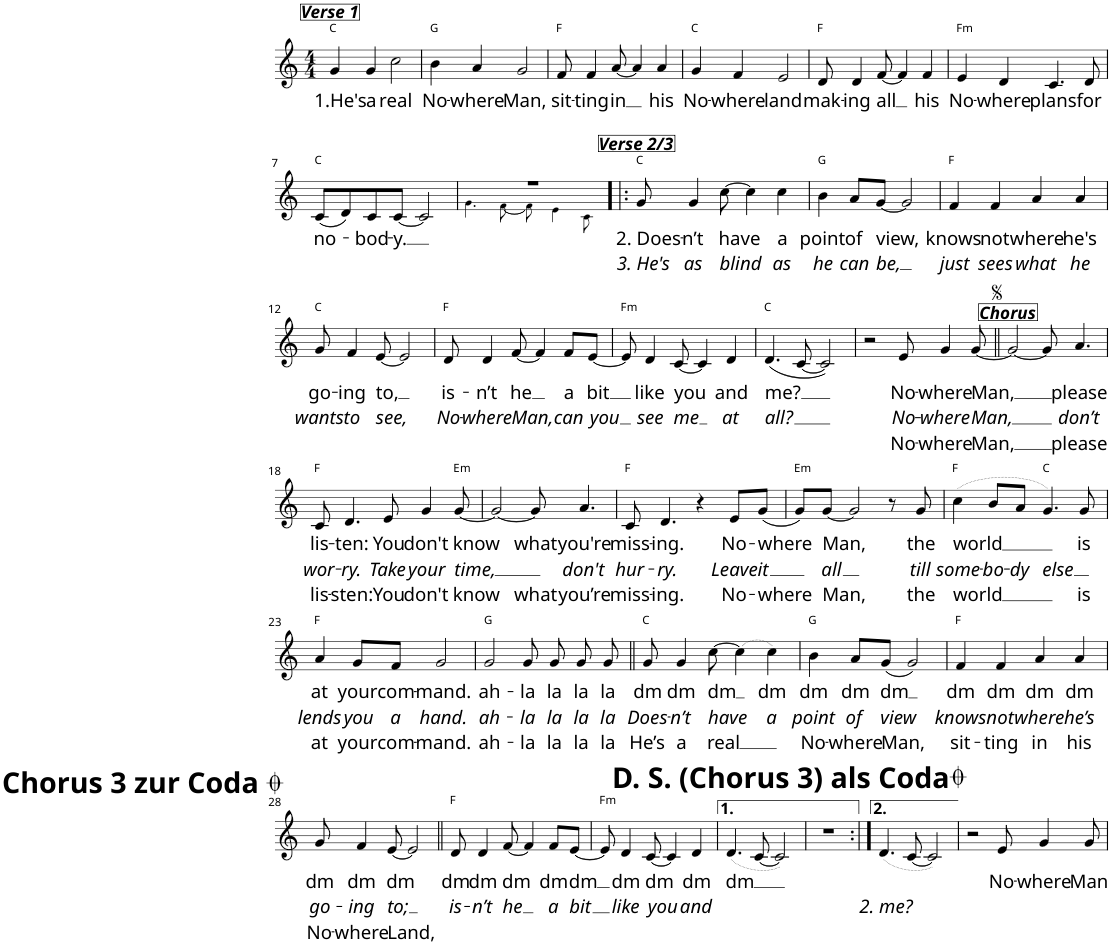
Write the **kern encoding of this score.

**kern	**text	**text	**text	**harte
*part1	*part1	*part1	*part1	*part1
*staff1	*staff1	*staff1	*staff1	*
*I"Piano	*	*	*	*
*I'Pno	*	*	*	*
*clefG2	*	*	*	*
*k[]	*	*	*	*
*M4/4	*	*	*	*
=1	=1	=1	=1	=1
!LO:TX:a:Bi:t=Verse 1	!	!	!	!
!	!LO:LY:b	!	!	!
4g/	1.He's	.	.	C:maj
!	!LO:LY:b	!	!	!
4g/	a	.	.	.
!	!LO:LY:b	!	!	!
2cc\	real	.	.	.
=2	=2	=2	=2	=2
!	!LO:LY:b	!	!	!
4b\	No-	.	.	G:maj
!	!LO:LY:b	!	!	!
4a/	-where	.	.	.
!	!LO:LY:b	!	!	!
2g/	Man,	.	.	.
=3	=3	=3	=3	=3
!	!LO:LY:b	!	!	!
8f/	sit-	.	.	F:maj
!	!LO:LY:b	!	!	!
4f/	-ting	.	.	.
!	!LO:LY:b	!	!	!
[8a/	in	.	.	.
4a/]	.	.	.	.
!	!LO:LY:b	!	!	!
4a/	his	.	.	.
=4	=4	=4	=4	=4
!	!LO:LY:b	!	!	!
4g/	No-	.	.	C:maj
!	!LO:LY:b	!	!	!
4f/	-where	.	.	.
!	!LO:LY:b	!	!	!
2e/	land	.	.	.
=5	=5	=5	=5	=5
!	!LO:LY:b	!	!	!
8d/	mak-	.	.	F:maj
!	!LO:LY:b	!	!	!
4d/	-ing	.	.	.
!	!LO:LY:b	!	!	!
[8f/	all	.	.	.
4f/]	.	.	.	.
!	!LO:LY:b	!	!	!
4f/	his	.	.	.
=6	=6	=6	=6	=6
!	!LO:LY:b	!	!	!LO:H:kt=m
4e/	No-	.	.	F:min
!	!LO:LY:b	!	!	!
4d/	-where	.	.	.
!	!LO:LY:b	!	!	!
4.c/	plans	.	.	.
!	!LO:LY:b	!	!	!
8d/	for	.	.	.
!!LO:LB:g=z
=7	=7	=7	=7	=7
!	!LO:LY:b	!	!	!
(8c/L	no-	.	.	C:maj
8d/)	.	.	.	.
!	!LO:LY:b	!	!	!
8c/	-bod-	.	.	.
!	!LO:LY:b	!	!	!
[8c/J	-y.	.	.	.
2c/]	.	.	.	.
=8	=8	=8	=8	=8
*^	*	*	*	*
1r	4.g!\	.	.	.	.
.	[8f!\	.	.	.	.
.	8f!\]	.	.	.	.
.	4e!\	.	.	.	.
.	8c!\	.	.	.	.
=9!|:	=9!|:	=9!|:	=9!|:	=9!|:	=9!|:
!LO:TX:a:Bi:t=Verse 2/3	!	!	!	!	!
!	!	!LO:LY:b	!LO:LY:b	!	!
*v	*v	*	*	*	*
8g/	2. Does-	3. He's	.	C:maj
!	!LO:LY:b	!LO:LY:b	!	!
4g/	-n’t	as	.	.
!	!LO:LY:b	!LO:LY:b	!	!
[8cc\	have	blind	.	.
4cc\]	.	.	.	.
!	!LO:LY:b	!LO:LY:b	!	!
4cc\	a	as	.	.
=10	=10	=10	=10	=10
!	!LO:LY:b	!LO:LY:b	!	!
4b\	point	he	.	G:maj
!	!LO:LY:b	!LO:LY:b	!	!
8a/L	of	can	.	.
!	!LO:LY:b	!LO:LY:b	!	!
[8g/J	view,	be,	.	.
2g/]	.	.	.	.
=11	=11	=11	=11	=11
!	!LO:LY:b	!LO:LY:b	!	!
4f/	knows	just	.	F:maj
!	!LO:LY:b	!LO:LY:b	!	!
4f/	not	sees	.	.
!	!LO:LY:b	!LO:LY:b	!	!
4a/	where	what	.	.
!	!LO:LY:b	!LO:LY:b	!	!
4a/	he's	he	.	.
!!LO:LB:g=z
=12	=12	=12	=12	=12
!	!LO:LY:b	!LO:LY:b	!	!
8g/	go-	wants	.	C:maj
!	!LO:LY:b	!LO:LY:b	!	!
4f/	-ing	to	.	.
!	!LO:LY:b	!LO:LY:b	!	!
[8e/	to,	see,	.	.
2e/]	.	.	.	.
=13	=13	=13	=13	=13
!	!LO:LY:b	!LO:LY:b	!	!
8d/	is-	No-	.	F:maj
!	!LO:LY:b	!LO:LY:b	!	!
4d/	-n’t	-where	.	.
!	!LO:LY:b	!LO:LY:b	!	!
[8f/	-he	-Man,	.	.
4f/]	.	.	.	.
!	!LO:LY:b	!LO:LY:b	!	!
8f/L	a	can	.	.
!	!LO:LY:b	!LO:LY:b	!	!
[8e/J	bit	you	.	.
=14	=14	=14	=14	=14
!	!	!	!	!LO:H:kt=m
8e/]	.	.	.	F:min
!	!LO:LY:b	!LO:LY:b	!	!
4d/	like	see	.	.
!	!LO:LY:b	!LO:LY:b	!	!
[8c/	you	me	.	.
4c/]	.	.	.	.
!	!LO:LY:b	!LO:LY:b	!	!
4d/	and	at	.	.
=15	=15	=15	=15	=15
!	!LO:LY:b	!LO:LY:b	!	!
(4.d/	me?	all?	.	C:maj
[8c/	.	.	.	.
2c/])	.	.	.	.
=16	=16	=16	=16	=16
2r	.	.	.	.
!	!LO:LY:b	!LO:LY:b	!LO:LY:b	!
8e/	No-	No-	No-	.
!	!LO:LY:b	!LO:LY:b	!LO:LY:b	!
4g/	-where	-where	-where	.
!	!LO:LY:b	!LO:LY:b	!LO:LY:b	!
[8g/	Man,	Man,	Man,	.
=17||	=17||	=17||	=17||	=17||
!LO:TX:a:Bi:t=Chorus	!	!	!	!
2g/_	.	.	.	.
8g/]	.	.	.	.
!	!LO:LY:b	!LO:LY:b	!LO:LY:b	!
4.a/	please	don’t	please	.
!!LO:LB:g=z
=18	=18	=18	=18	=18
!	!LO:LY:b	!LO:LY:b	!LO:LY:b	!
8c/	lis-	wor-	lis-	F:maj
!	!LO:LY:b	!LO:LY:b	!LO:LY:b	!
4.d/	-ten:	-ry.	-sten:	.
!	!LO:LY:b	!LO:LY:b	!LO:LY:b	!
8e/	You	Take	You	.
!	!LO:LY:b	!LO:LY:b	!LO:LY:b	!
4g/	don't	your	-don't	.
!	!LO:LY:b	!LO:LY:b	!LO:LY:b	!LO:H:kt=m
[8g/	know	time,	know	E:min
=19	=19	=19	=19	=19
2g/_	.	.	.	.
!	!LO:LY:b	!	!LO:LY:b	!
8g/]	what	.	what	.
!	!LO:LY:b	!LO:LY:b	!LO:LY:b	!
4.a/	you're	don't	you’re	.
=20	=20	=20	=20	=20
!	!LO:LY:b	!LO:LY:b	!LO:LY:b	!
8c/	miss-	hur-	miss-	F:maj
!	!LO:LY:b	!LO:LY:b	!LO:LY:b	!
4.d/	-ing.	-ry.	-ing.	.
4r	.	.	.	.
!	!LO:LY:b	!LO:LY:b	!LO:LY:b	!
8e/L	No-	Leave	No-	.
!	!LO:LY:b	!LO:LY:b	!LO:LY:b	!
(8g/J	-where	it	-where	.
=21	=21	=21	=21	=21
!	!	!	!	!LO:H:kt=m
8g/L)	.	.	.	E:min
!	!LO:LY:b	!LO:LY:b	!LO:LY:b	!
[8g/J	Man,	all	Man,	.
2g/]	.	.	.	.
8r	.	.	.	.
!	!LO:LY:b	!LO:LY:b	!LO:LY:b	!
8g/	the	till	the	.
=22	=22	=22	=22	=22
!	!LO:LY:b	!LO:LY:b	!LO:LY:b	!
(4cc\	world	some-	world	F:maj
!	!	!LO:LY:b	!	!
8b/L	.	-bo-	.	.
!	!	!LO:LY:b	!	!
8a/J	.	-dy	.	.
!	!	!LO:LY:b	!	!
4.g/)	.	else	.	C:maj
!	!LO:LY:b	!	!LO:LY:b	!
8g/	is	.	is	.
!!LO:LB:g=z
=23	=23	=23	=23	=23
!	!LO:LY:b	!LO:LY:b	!LO:LY:b	!
4a/	at	lends	at	F:maj
!	!LO:LY:b	!LO:LY:b	!LO:LY:b	!
8g/L	your	you	your	.
!	!LO:LY:b	!LO:LY:b	!LO:LY:b	!
8f/J	com-	a	com-	.
!	!LO:LY:b	!LO:LY:b	!LO:LY:b	!
2g/	-mand.	hand.	-mand.	.
=24	=24	=24	=24	=24
!	!LO:LY:b	!LO:LY:b	!LO:LY:b	!
2g/	-ah-	ah-	ah-	G:maj
!	!LO:LY:b	!LO:LY:b	!LO:LY:b	!
8g/	-la	-la	-la	.
!	!LO:LY:b	!LO:LY:b	!LO:LY:b	!
8g/	la	la	la	.
!	!LO:LY:b	!LO:LY:b	!LO:LY:b	!
8g/	la	la	la	.
!	!LO:LY:b	!LO:LY:b	!LO:LY:b	!
8g/	la	la	la	.
=25||	=25||	=25||	=25||	=25||
!	!LO:LY:b	!LO:LY:b	!LO:LY:b	!
8g/	dm	Does-	He’s	C:maj
!	!LO:LY:b	!LO:LY:b	!LO:LY:b	!
4g/	dm	-n’t	a	.
!	!LO:LY:b	!LO:LY:b	!LO:LY:b	!
[8cc\	dm	have	real	.
(4cc\]	.	.	.	.
!	!LO:LY:b	!LO:LY:b	!	!
4cc\)	dm	a	.	.
=26	=26	=26	=26	=26
!	!LO:LY:b	!LO:LY:b	!LO:LY:b	!
4b\	dm	point	No-	G:maj
!	!LO:LY:b	!LO:LY:b	!LO:LY:b	!
8a/L	dm	of	-where	.
!	!LO:LY:b	!LO:LY:b	!LO:LY:b	!
(8g/J	dm	view	Man,	.
2g/)	.	.	.	.
=27	=27	=27	=27	=27
!	!LO:LY:b	!LO:LY:b	!LO:LY:b	!
4f/	dm	knows	sit-	F:maj
!	!LO:LY:b	!LO:LY:b	!LO:LY:b	!
4f/	dm	not	-ting	.
!	!LO:LY:b	!LO:LY:b	!LO:LY:b	!
4a/	dm	where	in	.
!	!LO:LY:b	!LO:LY:b	!LO:LY:b	!
4a/	dm	he’s	his	.
!!LO:LB:g=z
=28	=28	=28	=28	=28
!	!LO:LY:b	!LO:LY:b	!LO:LY:b	!
8g/	dm	go-	No-	.
!	!LO:LY:b	!LO:LY:b	!LO:LY:b	!
4f/	dm	-ing	-where	.
!	!LO:LY:b	!LO:LY:b	!LO:LY:b	!
[8e/	dm	to;	Land,	.
2e/]	.	.	.	.
=29||	=29||	=29||	=29||	=29||
!	!LO:LY:b	!LO:LY:b	!	!
8d/	dm	is-	.	F:maj
!	!LO:LY:b	!LO:LY:b	!	!
4d/	dm	-n’t	.	.
!	!LO:LY:b	!LO:LY:b	!	!
[8f/	dm	he	.	.
4f/]	.	.	.	.
!	!LO:LY:b	!LO:LY:b	!	!
8f/L	dm	a	.	.
!	!LO:LY:b	!LO:LY:b	!	!
[8e/J	dm	bit	.	.
=30	=30	=30	=30	=30
!	!	!	!	!LO:H:kt=m
8e/]	.	.	.	F:min
!	!LO:LY:b	!LO:LY:b	!	!
4d/	dm	like	.	.
!	!LO:LY:b	!LO:LY:b	!	!
[8c/	dm	you	.	.
4c/]	.	.	.	.
!	!LO:LY:b	!LO:LY:b	!	!
4d/	dm	and	.	.
=31	=31	=31	=31	=31
!	!LO:LY:b	!	!	!
(4.d/	dm	.	.	.
[8c/	.	.	.	.
2c/])	.	.	.	.
=32	=32	=32	=32	=32
1r	.	.	.	.
=33:|!	=33:|!	=33:|!	=33:|!	=33:|!
!	!	!LO:LY:b	!	!
(4.d/	.	2. me?	.	.
[8c/	.	.	.	.
2c/])	.	.	.	.
=34	=34	=34	=34	=34
2r	.	.	.	.
!	!LO:LY:b	!	!	!
8e/	No-	.	.	.
!	!LO:LY:b	!	!	!
4g/	-where	.	.	.
!	!LO:LY:b	!	!	!
8g/	Man	.	.	.
=	=	=	=	=
*-	*-	*-	*-	*-
